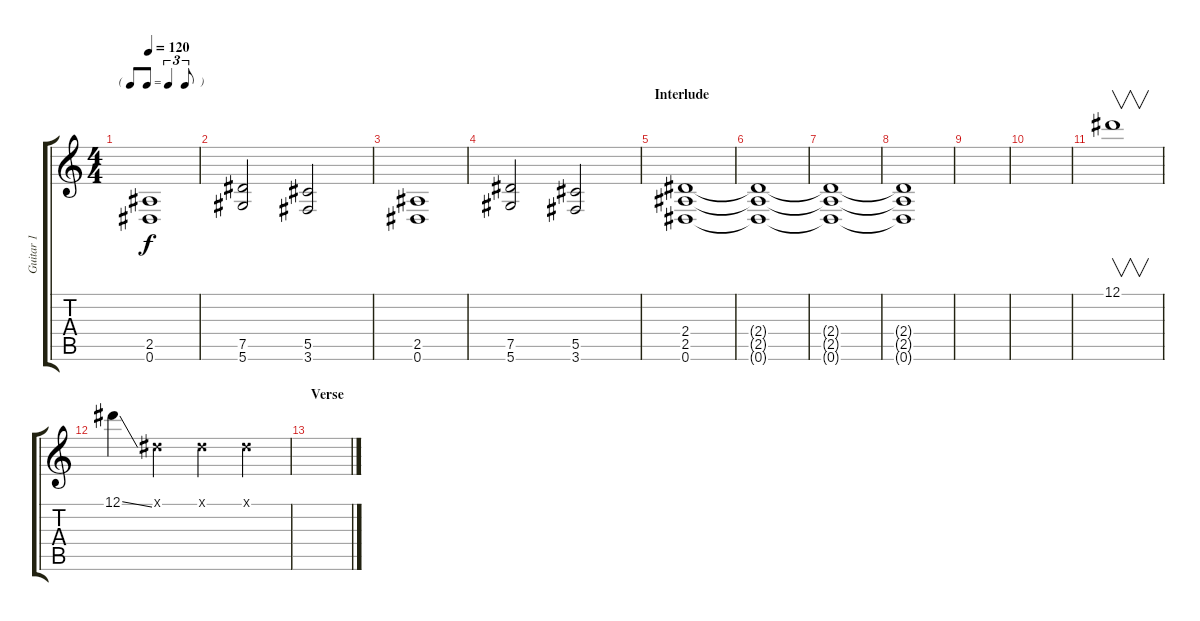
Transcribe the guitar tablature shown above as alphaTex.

\track ("Guitar 1" "Guitar 1") {instrument distortionguitar}
\staff {score tabs}
\tuning (Eb4 Bb3 Gb3 Db3 Ab2 Eb2) {hide}
\ts (4 4)
\tf triplet8th
\tempo 120
\clef g2
\ks c
(2.5 0.6).1{dy f} |
(7.5 5.6).2 (5.5 3.6).2 |
(2.5 0.6).1 |
(7.5 5.6).2 (5.5 3.6).2 |
\section ("" "Interlude")
(2.4 2.5 0.6).1{volume 0} |
(2.4{t} 2.5{t} 0.6{t}).1 |
(2.4{t} 2.5{t} 0.6{t}).1 |
(2.4{t} 2.5{t} 0.6{t}).1 |
|
|
12.1.1{v volume 16} |
12.1{ss}.4 0.1{x}.4 0.1{x}.4 0.1{x}.4 |
\section ("" "Verse")
